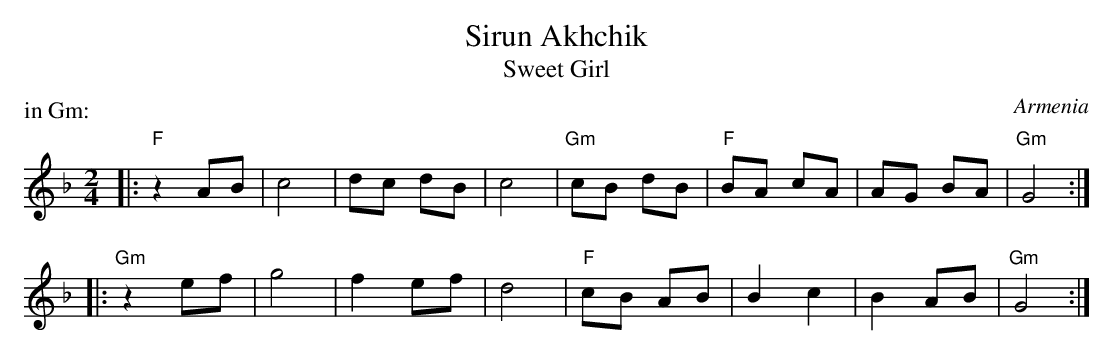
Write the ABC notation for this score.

X:1
T: Sirun Akhchik
T: Sweet Girl
O: Armenia
M: 2/4
L: 1/8
P: in Gm:
K: Gdor
|: "F"z2 AB | c4 | dc dB | c4 | "Gm"cB dB | "F"BA cA | AG BA | "Gm"G4 :|
|: "Gm"z2 ef | g4 | f2 ef | d4 | "F"cB AB | B2 c2 | B2 AB | "Gm"G4 :|
